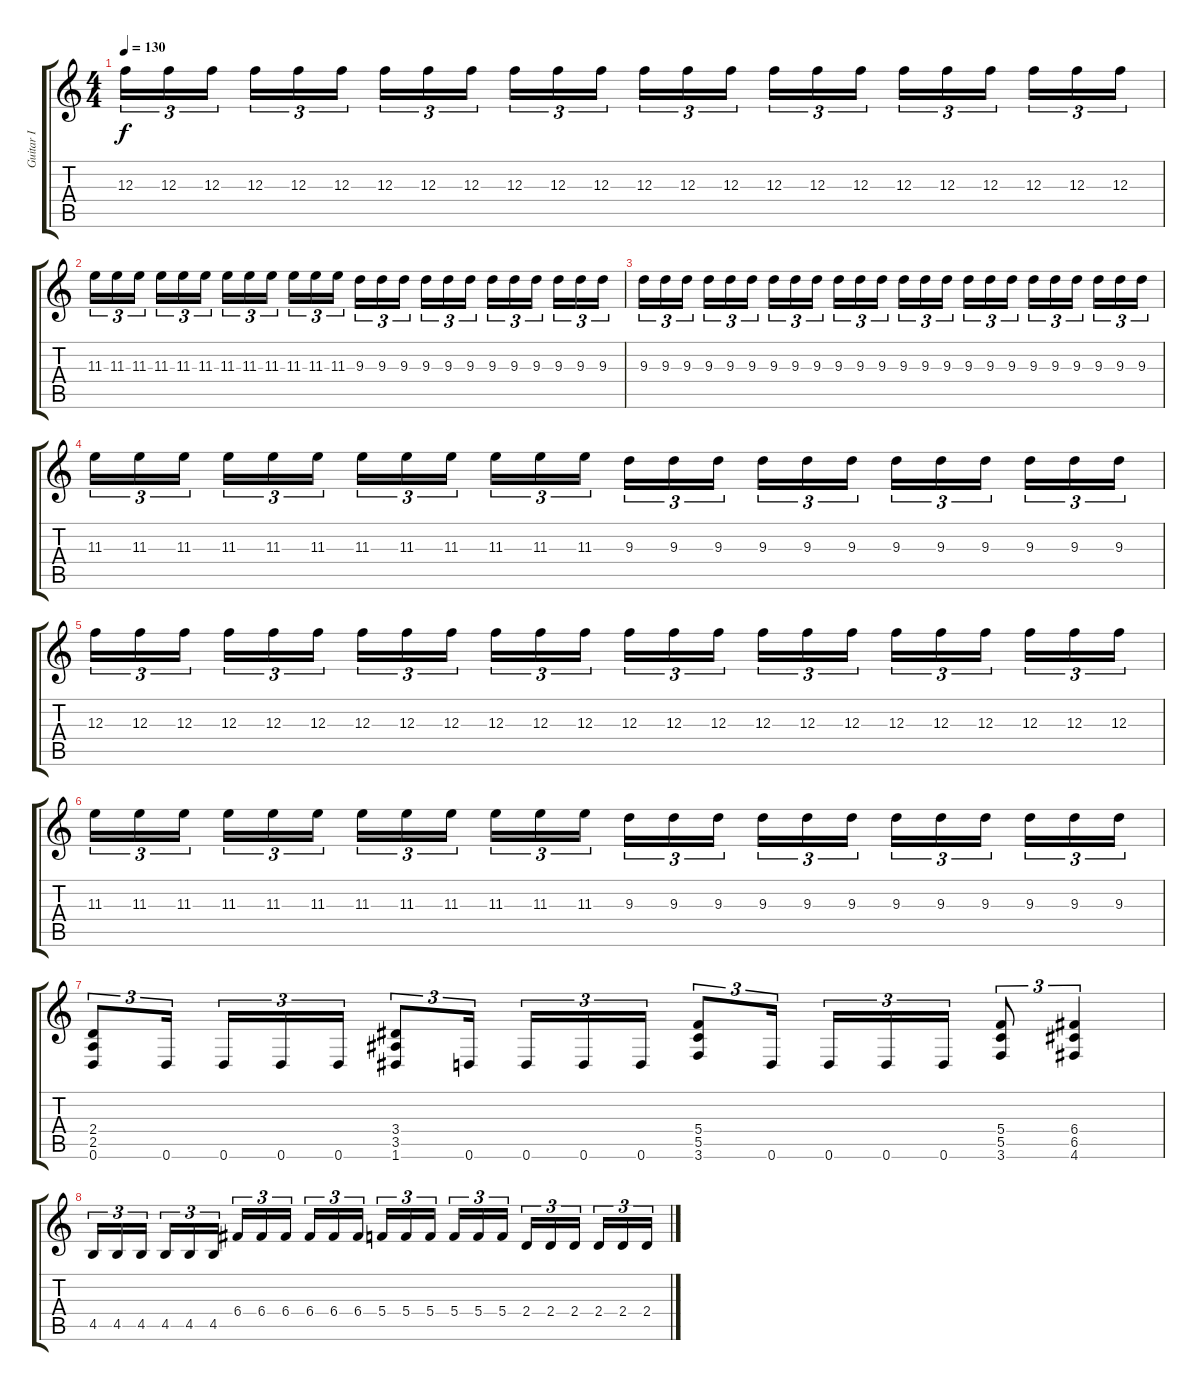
\track ("Guitar I" "Guitar I") {instrument distortionguitar}
\staff {score tabs}
\tuning (D4 A3 F3 C3 G2 D2) {hide}
\ts (4 4)
\tempo 130
\clef g2
\ks c
12.3.16{tu (3 2) dy f} 12.3.16{tu (3 2)} 12.3.16{tu (3 2)} 12.3.16{tu (3 2)} 12.3.16{tu (3 2)} 12.3.16{tu (3 2)} 12.3.16{tu (3 2)} 12.3.16{tu (3 2)} 12.3.16{tu (3 2)} 12.3.16{tu (3 2)} 12.3.16{tu (3 2)} 12.3.16{tu (3 2)} 12.3.16{tu (3 2)} 12.3.16{tu (3 2)} 12.3.16{tu (3 2)} 12.3.16{tu (3 2)} 12.3.16{tu (3 2)} 12.3.16{tu (3 2)} 12.3.16{tu (3 2)} 12.3.16{tu (3 2)} 12.3.16{tu (3 2)} 12.3.16{tu (3 2)} 12.3.16{tu (3 2)} 12.3.16{tu (3 2)} |
11.3.16{tu (3 2)} 11.3.16{tu (3 2)} 11.3.16{tu (3 2)} 11.3.16{tu (3 2)} 11.3.16{tu (3 2)} 11.3.16{tu (3 2)} 11.3.16{tu (3 2)} 11.3.16{tu (3 2)} 11.3.16{tu (3 2)} 11.3.16{tu (3 2)} 11.3.16{tu (3 2)} 11.3.16{tu (3 2)} 9.3.16{tu (3 2)} 9.3.16{tu (3 2)} 9.3.16{tu (3 2)} 9.3.16{tu (3 2)} 9.3.16{tu (3 2)} 9.3.16{tu (3 2)} 9.3.16{tu (3 2)} 9.3.16{tu (3 2)} 9.3.16{tu (3 2)} 9.3.16{tu (3 2)} 9.3.16{tu (3 2)} 9.3.16{tu (3 2)} |
9.3.16{tu (3 2)} 9.3.16{tu (3 2)} 9.3.16{tu (3 2)} 9.3.16{tu (3 2)} 9.3.16{tu (3 2)} 9.3.16{tu (3 2)} 9.3.16{tu (3 2)} 9.3.16{tu (3 2)} 9.3.16{tu (3 2)} 9.3.16{tu (3 2)} 9.3.16{tu (3 2)} 9.3.16{tu (3 2)} 9.3.16{tu (3 2)} 9.3.16{tu (3 2)} 9.3.16{tu (3 2)} 9.3.16{tu (3 2)} 9.3.16{tu (3 2)} 9.3.16{tu (3 2)} 9.3.16{tu (3 2)} 9.3.16{tu (3 2)} 9.3.16{tu (3 2)} 9.3.16{tu (3 2)} 9.3.16{tu (3 2)} 9.3.16{tu (3 2)} |
11.3.16{tu (3 2)} 11.3.16{tu (3 2)} 11.3.16{tu (3 2)} 11.3.16{tu (3 2)} 11.3.16{tu (3 2)} 11.3.16{tu (3 2)} 11.3.16{tu (3 2)} 11.3.16{tu (3 2)} 11.3.16{tu (3 2)} 11.3.16{tu (3 2)} 11.3.16{tu (3 2)} 11.3.16{tu (3 2)} 9.3.16{tu (3 2)} 9.3.16{tu (3 2)} 9.3.16{tu (3 2)} 9.3.16{tu (3 2)} 9.3.16{tu (3 2)} 9.3.16{tu (3 2)} 9.3.16{tu (3 2)} 9.3.16{tu (3 2)} 9.3.16{tu (3 2)} 9.3.16{tu (3 2)} 9.3.16{tu (3 2)} 9.3.16{tu (3 2)} |
12.3.16{tu (3 2)} 12.3.16{tu (3 2)} 12.3.16{tu (3 2)} 12.3.16{tu (3 2)} 12.3.16{tu (3 2)} 12.3.16{tu (3 2)} 12.3.16{tu (3 2)} 12.3.16{tu (3 2)} 12.3.16{tu (3 2)} 12.3.16{tu (3 2)} 12.3.16{tu (3 2)} 12.3.16{tu (3 2)} 12.3.16{tu (3 2)} 12.3.16{tu (3 2)} 12.3.16{tu (3 2)} 12.3.16{tu (3 2)} 12.3.16{tu (3 2)} 12.3.16{tu (3 2)} 12.3.16{tu (3 2)} 12.3.16{tu (3 2)} 12.3.16{tu (3 2)} 12.3.16{tu (3 2)} 12.3.16{tu (3 2)} 12.3.16{tu (3 2)} |
11.3.16{tu (3 2)} 11.3.16{tu (3 2)} 11.3.16{tu (3 2)} 11.3.16{tu (3 2)} 11.3.16{tu (3 2)} 11.3.16{tu (3 2)} 11.3.16{tu (3 2)} 11.3.16{tu (3 2)} 11.3.16{tu (3 2)} 11.3.16{tu (3 2)} 11.3.16{tu (3 2)} 11.3.16{tu (3 2)} 9.3.16{tu (3 2)} 9.3.16{tu (3 2)} 9.3.16{tu (3 2)} 9.3.16{tu (3 2)} 9.3.16{tu (3 2)} 9.3.16{tu (3 2)} 9.3.16{tu (3 2)} 9.3.16{tu (3 2)} 9.3.16{tu (3 2)} 9.3.16{tu (3 2)} 9.3.16{tu (3 2)} 9.3.16{tu (3 2)} |
(2.4 2.5 0.6).8{tu (3 2)} 0.6.16{tu (3 2)} 0.6.16{tu (3 2)} 0.6.16{tu (3 2)} 0.6.16{tu (3 2)} (3.4 3.5 1.6).8{tu (3 2)} 0.6.16{tu (3 2)} 0.6.16{tu (3 2)} 0.6.16{tu (3 2)} 0.6.16{tu (3 2)} (5.4 5.5 3.6).8{tu (3 2)} 0.6.16{tu (3 2)} 0.6.16{tu (3 2)} 0.6.16{tu (3 2)} 0.6.16{tu (3 2)} (5.4 5.5 3.6).8{tu (3 2)} (6.4 6.5 4.6).4{tu (3 2)} |
4.5.16{tu (3 2)} 4.5.16{tu (3 2)} 4.5.16{tu (3 2)} 4.5.16{tu (3 2)} 4.5.16{tu (3 2)} 4.5.16{tu (3 2)} 6.4.16{tu (3 2)} 6.4.16{tu (3 2)} 6.4.16{tu (3 2)} 6.4.16{tu (3 2)} 6.4.16{tu (3 2)} 6.4.16{tu (3 2)} 5.4.16{tu (3 2)} 5.4.16{tu (3 2)} 5.4.16{tu (3 2)} 5.4.16{tu (3 2)} 5.4.16{tu (3 2)} 5.4.16{tu (3 2)} 2.4.16{tu (3 2)} 2.4.16{tu (3 2)} 2.4.16{tu (3 2)} 2.4.16{tu (3 2)} 2.4.16{tu (3 2)} 2.4.16{tu (3 2)}
